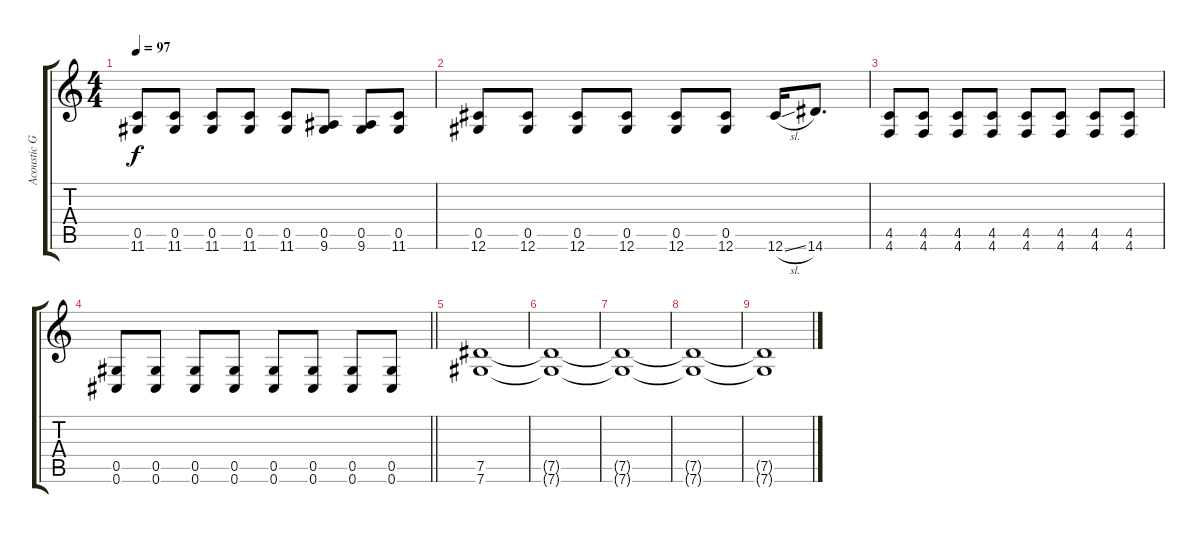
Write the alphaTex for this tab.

\track ("Acoustic Guitar" "Acoustic G") {instrument acousticguitarsteel}
\staff {score tabs}
\tuning (Eb4 Bb3 Gb3 Db3 Ab2 Db2) {hide}
\ts (4 4)
\tempo 97
\clef g2
\ks c
(0.5 11.6).8{dy f} (0.5 11.6).8 (0.5 11.6).8 (0.5 11.6).8 (0.5 11.6).8 (0.5 9.6).8 (0.5 9.6).8 (0.5 11.6).8 |
(0.5 12.6).8 (0.5 12.6).8 (0.5 12.6).8 (0.5 12.6).8 (0.5 12.6).8 (0.5 12.6).8 12.6{sl}.16 14.6.8{d} |
(4.5 4.6).8 (4.5 4.6).8 (4.5 4.6).8 (4.5 4.6).8 (4.5 4.6).8 (4.5 4.6).8 (4.5 4.6).8 (4.5 4.6).8 |
\barLineRight lightlight
(0.5 0.6).8 (0.5 0.6).8 (0.5 0.6).8 (0.5 0.6).8 (0.5 0.6).8 (0.5 0.6).8 (0.5 0.6).8 (0.5 0.6).8 |
(7.5 7.6).1 |
(7.5{t} 7.6{t}).1 |
(7.5{t} 7.6{t}).1 |
(7.5{t} 7.6{t}).1 |
(7.5{t} 7.6{t}).1
